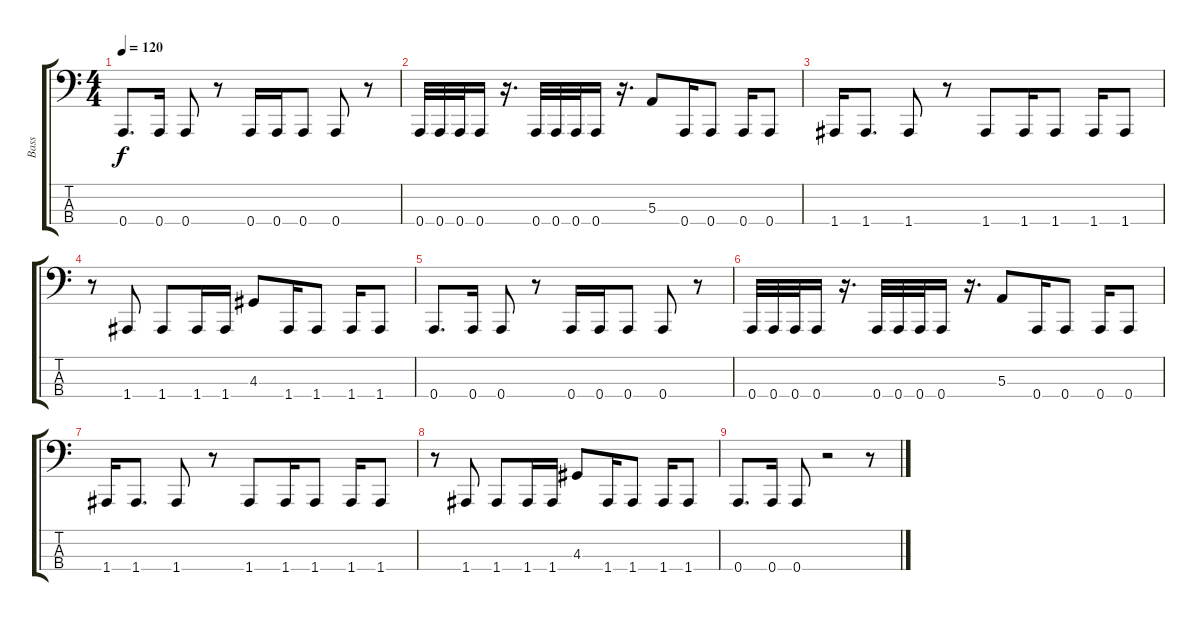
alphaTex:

\track ("Bass" "Bass") {instrument electricbasspick}
\staff {score tabs}
\tuning (D2 A1 E1 A0) {hide}
\ts (4 4)
\tempo 120
\clef f4
\ks c
0.4.8{d dy f} 0.4.16 0.4.8 r.8 0.4.16 0.4.16 0.4.8 0.4.8 r.8 |
0.4.32 0.4.32 0.4.32 0.4.16 r.16{d} 0.4.32 0.4.32 0.4.32 0.4.16 r.16{d} 5.3.8 0.4.16 0.4.8 0.4.16 0.4.8 |
1.4.16 1.4.8{d} 1.4.8 r.8 1.4.8 1.4.16 1.4.8 1.4.16 1.4.8 |
r.8 1.4.8 1.4.8 1.4.16 1.4.16 4.3.8 1.4.16 1.4.8 1.4.16 1.4.8 |
0.4.8{d} 0.4.16 0.4.8 r.8 0.4.16 0.4.16 0.4.8 0.4.8 r.8 |
0.4.32 0.4.32 0.4.32 0.4.16 r.16{d} 0.4.32 0.4.32 0.4.32 0.4.16 r.16{d} 5.3.8 0.4.16 0.4.8 0.4.16 0.4.8 |
1.4.16 1.4.8{d} 1.4.8 r.8 1.4.8 1.4.16 1.4.8 1.4.16 1.4.8 |
r.8 1.4.8 1.4.8 1.4.16 1.4.16 4.3.8 1.4.16 1.4.8 1.4.16 1.4.8 |
0.4.8{d} 0.4.16 0.4.8 r.2 r.8
